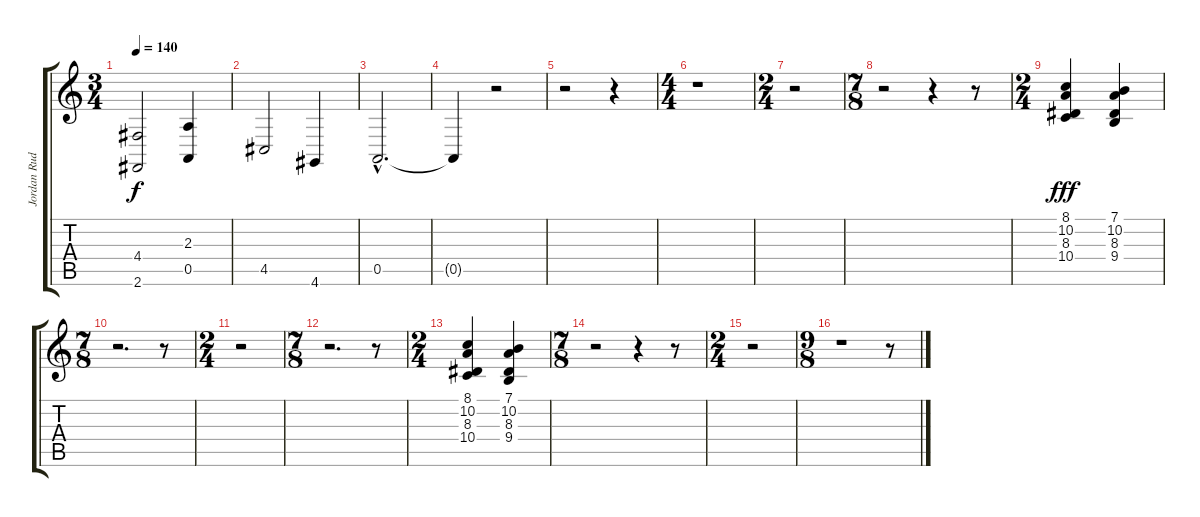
\track ("Jordan Rudess" "Jordan Rud") {instrument stringensemble1}
\staff {score tabs}
\tuning (E4 B3 G3 D3 A2 E2) {hide}
\ts (3 4)
\tempo 140
\clef g2
\ks c
(4.4 2.6).2{dy f} (2.3 0.5).4 |
4.5.2 4.6.4 |
0.5{hac}.2{d} |
0.5{t}.4 r.2 |
r.2 r.4 |
\ts (4 4)
r.1 |
\ts (2 4)
r.2 |
\ts (7 8)
r.2 r.4 r.8 |
\ts (2 4)
(8.1 10.2 8.3 10.4).4{dy fff volume 12 instrument churchorgan} (7.1 10.2 8.3 9.4).4 |
\ts (7 8)
r.2{d} r.8 |
\ts (2 4)
r.2 |
\ts (7 8)
r.2{d} r.8 |
\ts (2 4)
(8.1 10.2 8.3 10.4).4 (7.1 10.2 8.3 9.4).4 |
\ts (7 8)
r.2{volume 10 instrument stringensemble1} r.4 r.8 |
\ts (2 4)
r.2 |
\ts (9 8)
r.1 r.8
